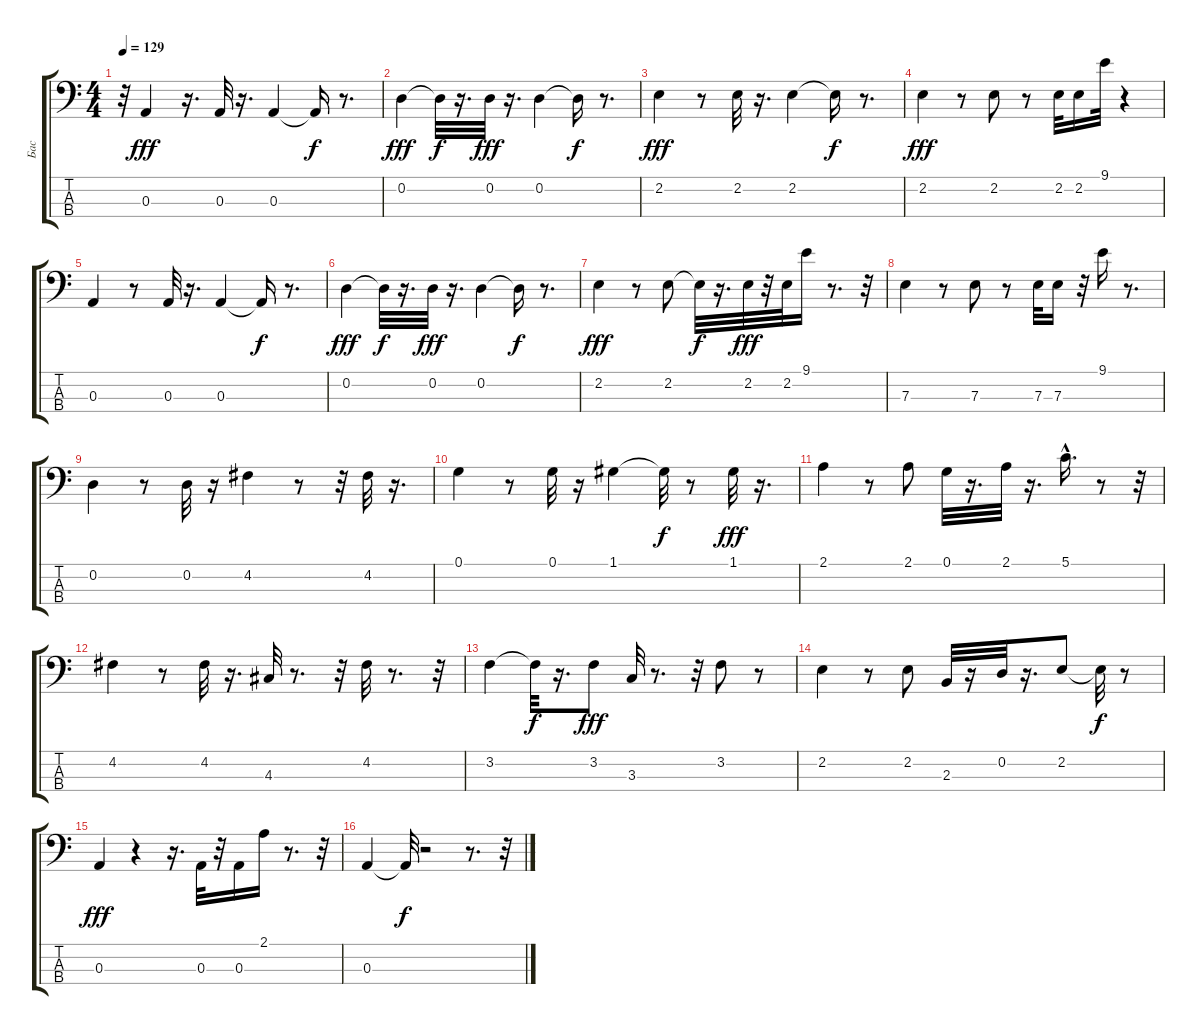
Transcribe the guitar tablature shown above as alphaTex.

\track ("Бас" "Бас") {instrument slapbass2}
\staff {score tabs}
\tuning (G2 D2 A1 E1) {hide}
\ts (4 4)
\tempo 129
\clef f4
\ks c
r.32{dy f} 0.3.4{dy fff} r.16{d} 0.3.32 r.16{d} 0.3.4 0.3{t}.16{dy f} r.8{d} |
0.2.4{dy fff} 0.2{t}.32{dy f} r.16{d} 0.2.32{dy fff} r.16{d} 0.2.4 0.2{t}.16{dy f} r.8{d} |
2.2.4{dy fff} r.8 2.2.32 r.16{d} 2.2.4 2.2{t}.16{dy f} r.8{d} |
2.2.4{dy fff} r.8 2.2.8 r.8 2.2.32 2.2.16 9.1.32 r.4 |
0.3.4 r.8 0.3.32 r.16{d} 0.3.4 0.3{t}.16{dy f} r.8{d} |
0.2.4{dy fff} 0.2{t}.32{dy f} r.16{d} 0.2.32{dy fff} r.16{d} 0.2.4 0.2{t}.16{dy f} r.8{d} |
2.2.4{dy fff} r.8 2.2.8 2.2{t}.32{dy f} r.16{d} 2.2.32{dy fff} r.32 2.2.32 9.1.16 r.8{d} r.32 |
7.3.4 r.8 7.3.8 r.8 7.3.32 7.3.16 r.32 9.1.16 r.8{d} |
0.2.4 r.8 0.2.32 r.16 4.2.4 r.8 r.32 4.2.32 r.16{d} |
0.1.4 r.8 0.1.32 r.16 1.1.4 1.1{t}.32{dy f} r.8 1.1.32{dy fff} r.16{d} |
2.1.4 r.8 2.1.8 0.1.32 r.16{d} 2.1.32 r.16{d} 5.1{hac}.16{d} r.8 r.32 |
4.2.4 r.8 4.2.32 r.16{d} 4.3.32 r.8{d} r.32 4.2.32 r.8{d} r.32 |
3.2.4 3.2{t}.32{dy f} r.16{d} 3.2.8{dy fff} 3.3.32 r.8{d} r.32 3.2.8 r.8 |
2.2.4 r.8 2.2.8 2.3.32 r.16 0.2.32 r.16{d} 2.2.8 2.2{t}.32{dy f} r.8 |
0.3.4{dy fff} r.4 r.16{d} 0.3.32 r.32 0.3.16 2.1.16 r.8{d} r.32 |
0.3.4 0.3{t}.32{dy f} r.2 r.8{d} r.32
